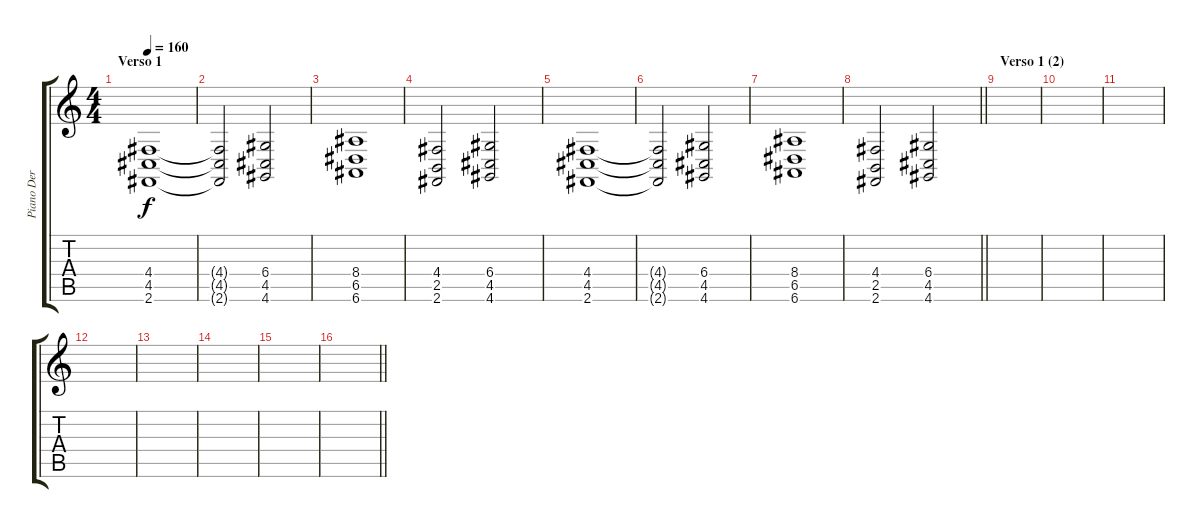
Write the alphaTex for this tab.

\track ("Piano Der" "Piano Der") {instrument acousticgrandpiano}
\staff {score tabs}
\tuning (E4 B3 G3 D3 A2 E2) {hide}
\ts (4 4)
\section ("" "Verso 1")
\tempo 160
\clef g2
\ks c
(4.4 4.5 2.6).1{dy f} |
(4.4{t} 4.5{t} 2.6{t}).2 (6.4 4.5 4.6).2 |
(8.4 6.5 6.6).1 |
(4.4 2.5 2.6).2 (6.4 4.5 4.6).2 |
(4.4 4.5 2.6).1 |
(4.4{t} 4.5{t} 2.6{t}).2 (6.4 4.5 4.6).2 |
(8.4 6.5 6.6).1 |
\barLineRight lightlight
(4.4 2.5 2.6).2 (6.4 4.5 4.6).2 |
\section ("" "Verso 1 (2)")
|
|
|
|
|
|
|
\barLineRight lightlight
